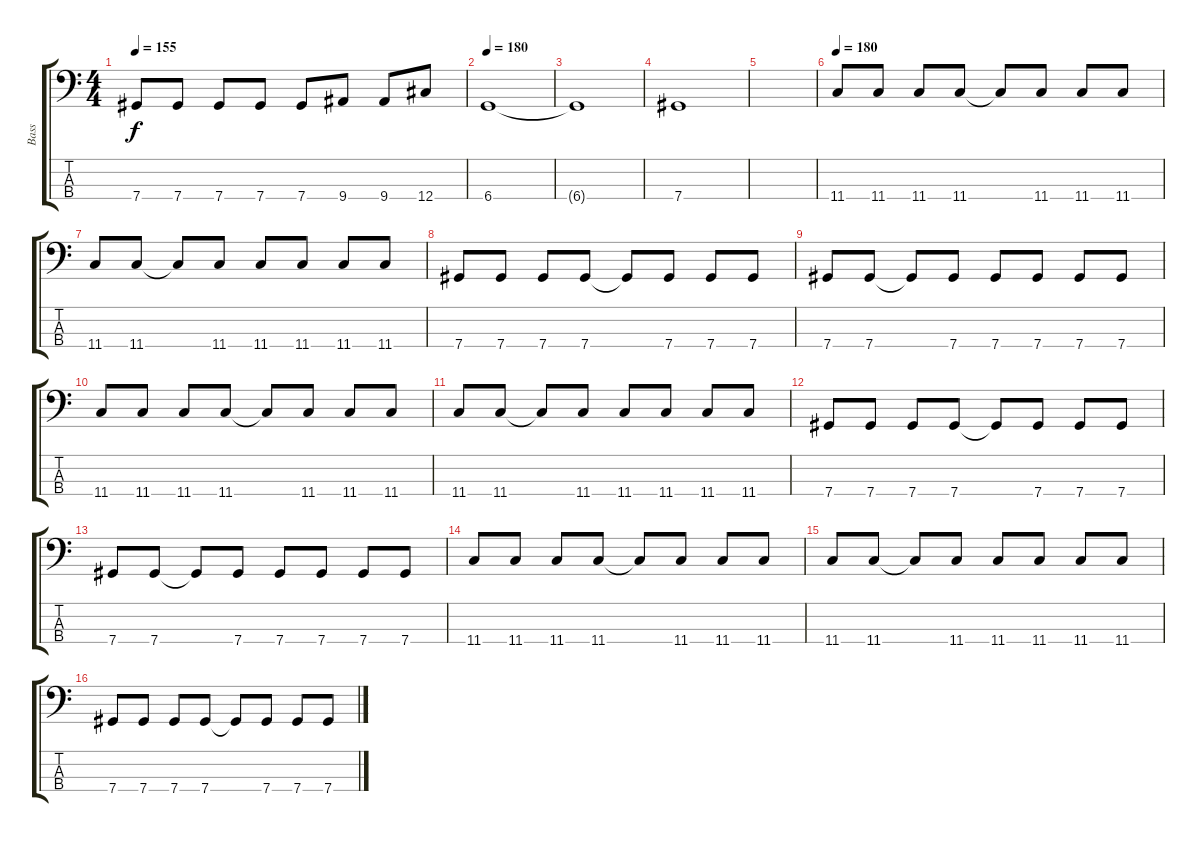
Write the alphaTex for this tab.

\track ("Bass" "Bass") {instrument electricbassfinger}
\staff {score tabs}
\tuning (E2 B1 Gb1 Db1) {hide}
\ts (4 4)
\tempo 155
\clef f4
\ks c
7.4{t}.8{dy f} 7.4.8 7.4.8 7.4.8 7.4.8 9.4.8 9.4.8 12.4.8 |
\tempo 180
6.4.1 |
6.4{t}.1 |
7.4.1 |
|
\tempo 180
11.4.8 11.4.8 11.4.8 11.4.8 11.4{t}.8 11.4.8 11.4.8 11.4.8 |
11.4.8 11.4.8 11.4{t}.8 11.4.8 11.4.8 11.4.8 11.4.8 11.4.8 |
7.4.8 7.4.8 7.4.8 7.4.8 7.4{t}.8 7.4.8 7.4.8 7.4.8 |
7.4.8 7.4.8 7.4{t}.8 7.4.8 7.4.8 7.4.8 7.4.8 7.4.8 |
11.4.8 11.4.8 11.4.8 11.4.8 11.4{t}.8 11.4.8 11.4.8 11.4.8 |
11.4.8 11.4.8 11.4{t}.8 11.4.8 11.4.8 11.4.8 11.4.8 11.4.8 |
7.4.8 7.4.8 7.4.8 7.4.8 7.4{t}.8 7.4.8 7.4.8 7.4.8 |
7.4.8 7.4.8 7.4{t}.8 7.4.8 7.4.8 7.4.8 7.4.8 7.4.8 |
11.4.8 11.4.8 11.4.8 11.4.8 11.4{t}.8 11.4.8 11.4.8 11.4.8 |
11.4.8 11.4.8 11.4{t}.8 11.4.8 11.4.8 11.4.8 11.4.8 11.4.8 |
7.4.8 7.4.8 7.4.8 7.4.8 7.4{t}.8 7.4.8 7.4.8 7.4.8
